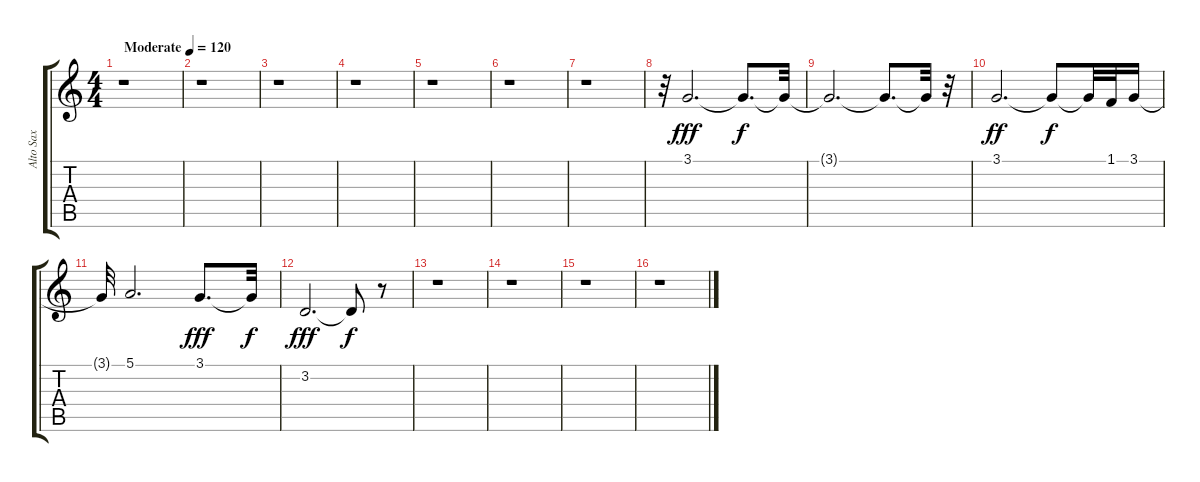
\track ("Alto Sax" "Alto Sax") {instrument tenorsax}
\staff {score tabs}
\tuning (E4 B3 G3 D3 A2 E2) {hide}
\ts (4 4)
\tempo (120 "Moderate")
\clef g2
\ks c
r.1{dy fff instrument tenorsax} |
r.1 |
r.1 |
r.1 |
r.1 |
r.1 |
r.1 |
r.32 3.1.2{d volume 10 balance 10} 3.1{t}.8{d dy f} 3.1{t}.32 |
3.1{t}.2{d} 3.1{t}.8{d} 3.1{t}.32 r.32 |
3.1.2{d dy ff volume 9 balance 10} 3.1{t}.8{dy f} 3.1{t}.32 1.1.32{volume 11 balance 10} 3.1.16{volume 12} |
3.1{t}.32 5.1.2{d volume 12} 3.1.8{d dy fff volume 11 balance 9} 3.1{t}.32{dy f} |
3.2.2{d dy fff} 3.2{t}.8{dy f} r.8 |
r.1 |
r.1 |
r.1 |
r.1
